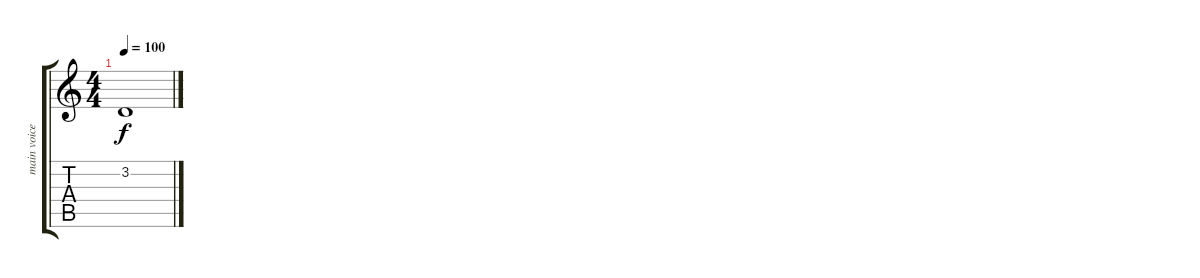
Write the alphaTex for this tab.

\track ("main voice" "main voice") {instrument altosax}
\staff {score tabs}
\tuning (E4 B3 G3 D3 A2 E2) {hide}
\ts (4 4)
\tempo 100
\clef g2
\ks c
3.2.1{dy f volume 0}
